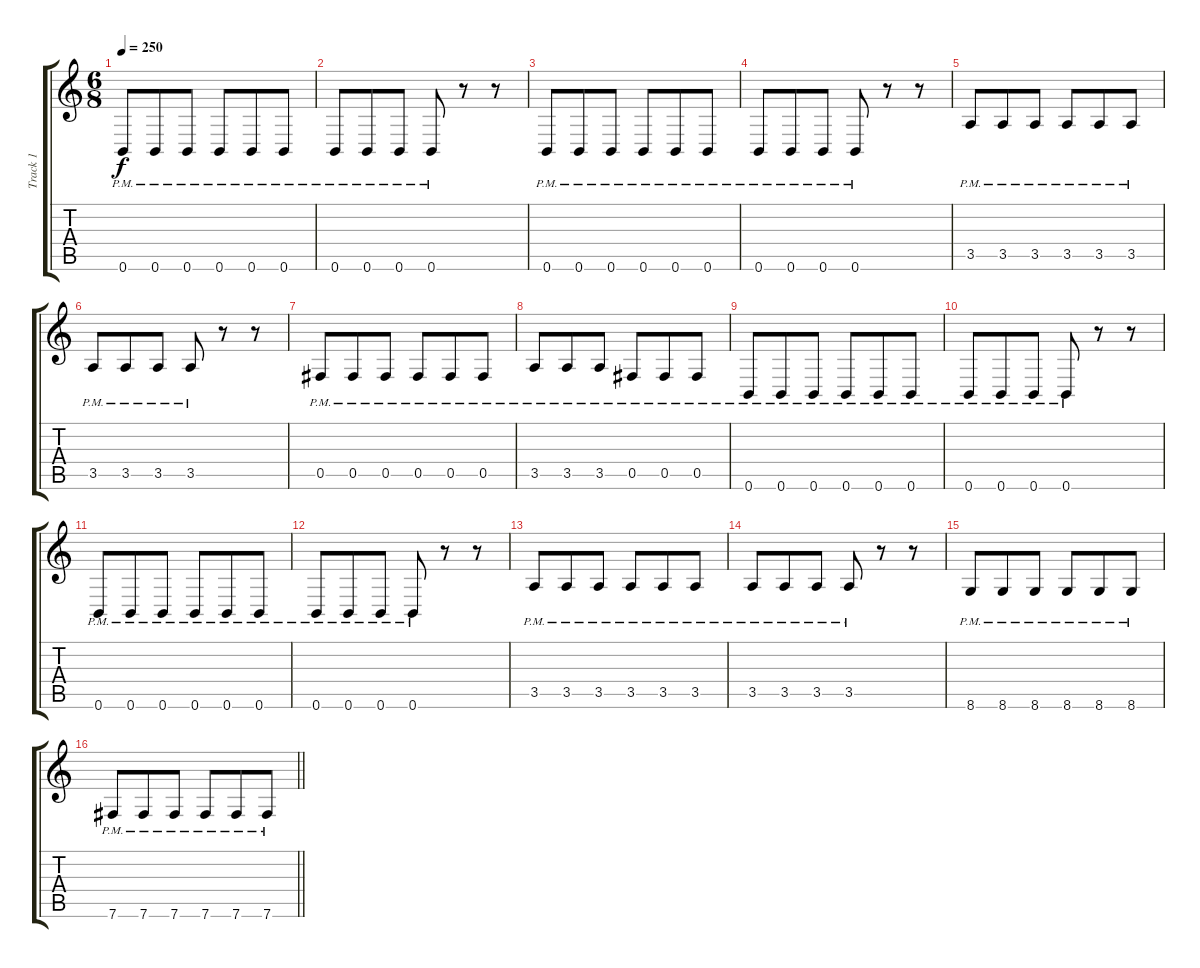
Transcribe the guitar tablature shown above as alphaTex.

\track ("Track 1" "Track 1") {instrument distortionguitar}
\staff {score tabs}
\tuning (Db4 Ab3 E3 B2 Gb2 B1) {hide}
\ts (6 8)
\tempo 250
\clef g2
\ks c
0.6{pm}.8{dy f} 0.6{pm}.8 0.6{pm}.8 0.6{pm}.8 0.6{pm}.8 0.6{pm}.8 |
0.6{pm}.8 0.6{pm}.8 0.6{pm}.8 0.6{pm}.8 r.8 r.8 |
0.6{pm}.8 0.6{pm}.8 0.6{pm}.8 0.6{pm}.8 0.6{pm}.8 0.6{pm}.8 |
0.6{pm}.8 0.6{pm}.8 0.6{pm}.8 0.6{pm}.8 r.8 r.8 |
3.5{pm}.8 3.5{pm}.8 3.5{pm}.8 3.5{pm}.8 3.5{pm}.8 3.5{pm}.8 |
3.5{pm}.8 3.5{pm}.8 3.5{pm}.8 3.5{pm}.8 r.8 r.8 |
0.5{pm}.8 0.5{pm}.8 0.5{pm}.8 0.5{pm}.8 0.5{pm}.8 0.5{pm}.8 |
3.5{pm}.8 3.5{pm}.8 3.5{pm}.8 0.5{pm}.8 0.5{pm}.8 0.5{pm}.8 |
0.6{pm}.8 0.6{pm}.8 0.6{pm}.8 0.6{pm}.8 0.6{pm}.8 0.6{pm}.8 |
0.6{pm}.8 0.6{pm}.8 0.6{pm}.8 0.6{pm}.8 r.8 r.8 |
0.6{pm}.8 0.6{pm}.8 0.6{pm}.8 0.6{pm}.8 0.6{pm}.8 0.6{pm}.8 |
0.6{pm}.8 0.6{pm}.8 0.6{pm}.8 0.6{pm}.8 r.8 r.8 |
3.5{pm}.8 3.5{pm}.8 3.5{pm}.8 3.5{pm}.8 3.5{pm}.8 3.5{pm}.8 |
3.5{pm}.8 3.5{pm}.8 3.5{pm}.8 3.5{pm}.8 r.8 r.8 |
8.6{pm}.8 8.6{pm}.8 8.6{pm}.8 8.6{pm}.8 8.6{pm}.8 8.6{pm}.8 |
\barLineRight lightlight
7.6{pm}.8 7.6{pm}.8 7.6{pm}.8 7.6{pm}.8 7.6{pm}.8 7.6{pm}.8
